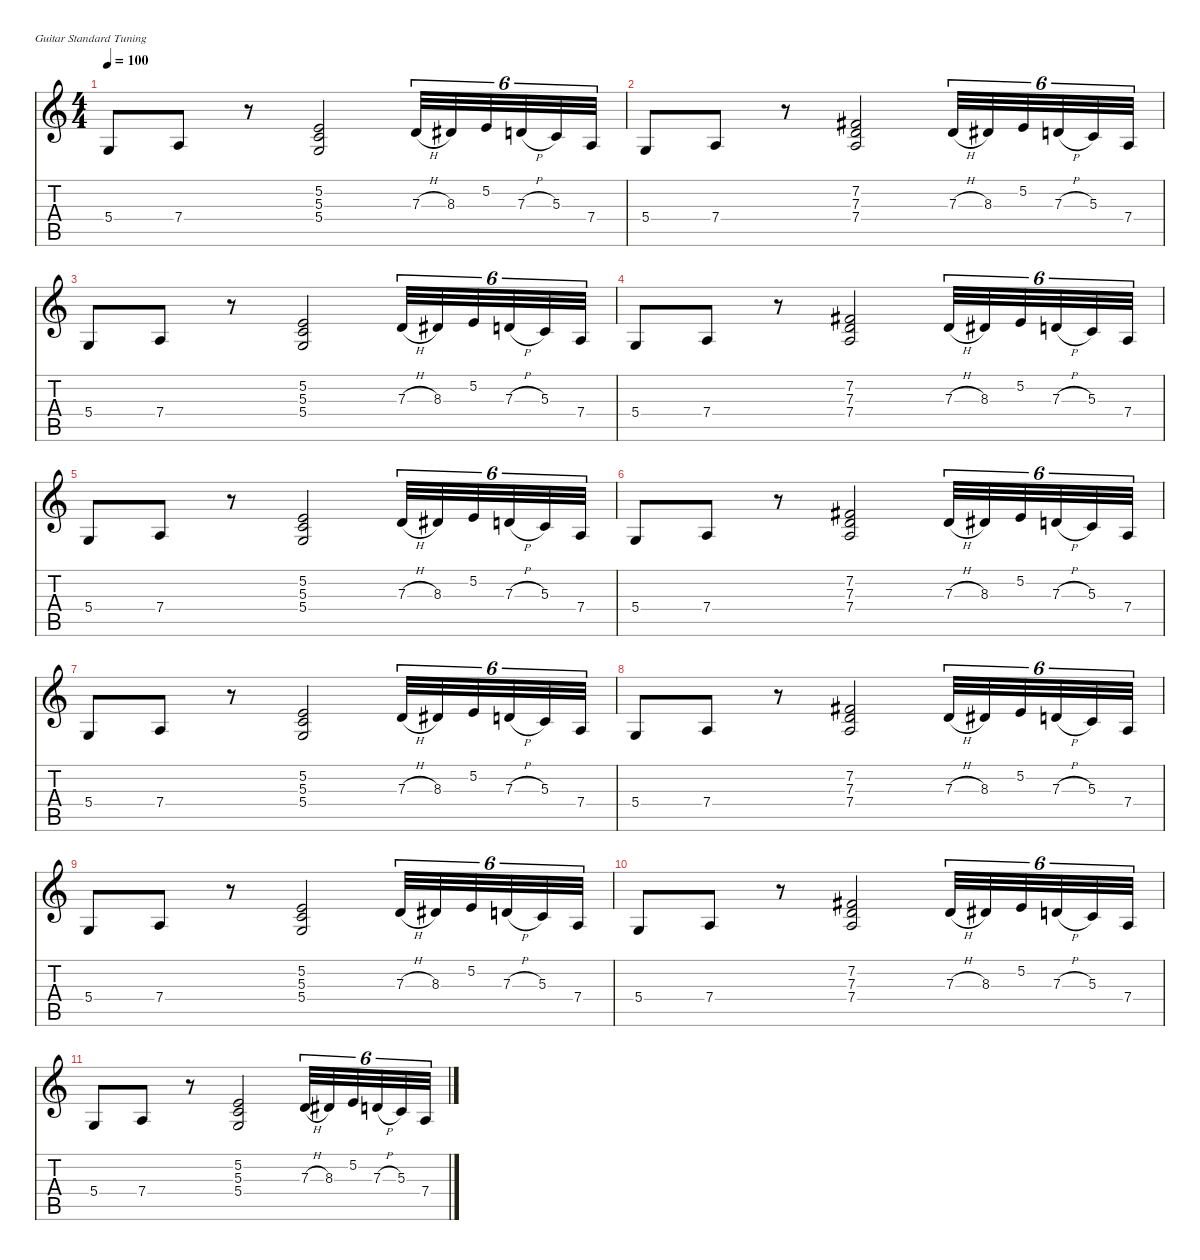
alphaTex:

\defaultSystemsLayout 4
\hideDynamics
\bracketExtendMode nobrackets
\singleTrackTrackNamePolicy hidden
\multiTrackTrackNamePolicy hidden
\firstSystemTrackNameMode fullname
\firstSystemTrackNameOrientation horizontal
\otherSystemsTrackNameOrientation horizontal
\track ("Guitar II" "org.") {instrument drawbarorgan}
\staff {score tabs}
\tuning (E4 B3 G3 D3 A2 E2)
\ts (4 4)
\tempo 100
\clef g2
\ks c
5.4.8{dy mp beam Up} 7.4.8{beam Up} r.8{beam Up} (5.2 5.3 5.4).2{beam Up} 7.3{h}.32{tu (6 4) beam Up} 8.3{acc #}.32{tu (6 4) beam Up} 5.2.32{tu (6 4) beam Up} 7.3{h}.32{tu (6 4) beam Up} 5.3.32{tu (6 4) beam Up} 7.4.32{tu (6 4) beam Up} |
5.4.8{beam Up} 7.4.8{beam Up} r.8{beam Up} (7.2{acc #} 7.3 7.4).2{beam Up} 7.3{h}.32{tu (6 4) beam Up} 8.3{acc #}.32{tu (6 4) beam Up} 5.2.32{tu (6 4) beam Up} 7.3{h}.32{tu (6 4) beam Up} 5.3.32{tu (6 4) beam Up} 7.4.32{tu (6 4) beam Up} |
5.4.8{beam Up} 7.4.8{beam Up} r.8{beam Up} (5.2 5.3 5.4).2{beam Up} 7.3{h}.32{tu (6 4) beam Up} 8.3{acc #}.32{tu (6 4) beam Up} 5.2.32{tu (6 4) beam Up} 7.3{h}.32{tu (6 4) beam Up} 5.3.32{tu (6 4) beam Up} 7.4.32{tu (6 4) beam Up} |
5.4.8{beam Up} 7.4.8{beam Up} r.8{beam Up} (7.2{acc #} 7.3 7.4).2{beam Up} 7.3{h}.32{tu (6 4) beam Up} 8.3{acc #}.32{tu (6 4) beam Up} 5.2.32{tu (6 4) beam Up} 7.3{h}.32{tu (6 4) beam Up} 5.3.32{tu (6 4) beam Up} 7.4.32{tu (6 4) beam Up} |
5.4.8{beam Up} 7.4.8{beam Up} r.8{beam Up} (5.2 5.3 5.4).2{beam Up} 7.3{h}.32{tu (6 4) beam Up} 8.3{acc #}.32{tu (6 4) beam Up} 5.2.32{tu (6 4) beam Up} 7.3{h}.32{tu (6 4) beam Up} 5.3.32{tu (6 4) beam Up} 7.4.32{tu (6 4) beam Up} |
5.4.8{beam Up} 7.4.8{beam Up} r.8{beam Up} (7.2{acc #} 7.3 7.4).2{beam Up} 7.3{h}.32{tu (6 4) beam Up} 8.3{acc #}.32{tu (6 4) beam Up} 5.2.32{tu (6 4) beam Up} 7.3{h}.32{tu (6 4) beam Up} 5.3.32{tu (6 4) beam Up} 7.4.32{tu (6 4) beam Up} |
5.4.8{beam Up} 7.4.8{beam Up} r.8{beam Up} (5.2 5.3 5.4).2{beam Up} 7.3{h}.32{tu (6 4) beam Up} 8.3{acc #}.32{tu (6 4) beam Up} 5.2.32{tu (6 4) beam Up} 7.3{h}.32{tu (6 4) beam Up} 5.3.32{tu (6 4) beam Up} 7.4.32{tu (6 4) beam Up} |
5.4.8{beam Up} 7.4.8{beam Up} r.8{beam Up} (7.2{acc #} 7.3 7.4).2{beam Up} 7.3{h}.32{tu (6 4) beam Up} 8.3{acc #}.32{tu (6 4) beam Up} 5.2.32{tu (6 4) beam Up} 7.3{h}.32{tu (6 4) beam Up} 5.3.32{tu (6 4) beam Up} 7.4.32{tu (6 4) beam Up} |
5.4.8{beam Up} 7.4.8{beam Up} r.8{beam Up} (5.2 5.3 5.4).2{beam Up} 7.3{h}.32{tu (6 4) beam Up} 8.3{acc #}.32{tu (6 4) beam Up} 5.2.32{tu (6 4) beam Up} 7.3{h}.32{tu (6 4) beam Up} 5.3.32{tu (6 4) beam Up} 7.4.32{tu (6 4) beam Up} |
5.4.8{beam Up} 7.4.8{beam Up} r.8{beam Up} (7.2{acc #} 7.3 7.4).2{beam Up} 7.3{h}.32{tu (6 4) beam Up} 8.3{acc #}.32{tu (6 4) beam Up} 5.2.32{tu (6 4) beam Up} 7.3{h}.32{tu (6 4) beam Up} 5.3.32{tu (6 4) beam Up} 7.4.32{tu (6 4) beam Up} |
5.4.8{beam Up} 7.4.8{beam Up} r.8{beam Up} (5.2 5.3 5.4).2{beam Up} 7.3{h}.32{tu (6 4) beam Up} 8.3{acc #}.32{tu (6 4) beam Up} 5.2.32{tu (6 4) beam Up} 7.3{h}.32{tu (6 4) beam Up} 5.3.32{tu (6 4) beam Up} 7.4.32{tu (6 4) beam Up}
